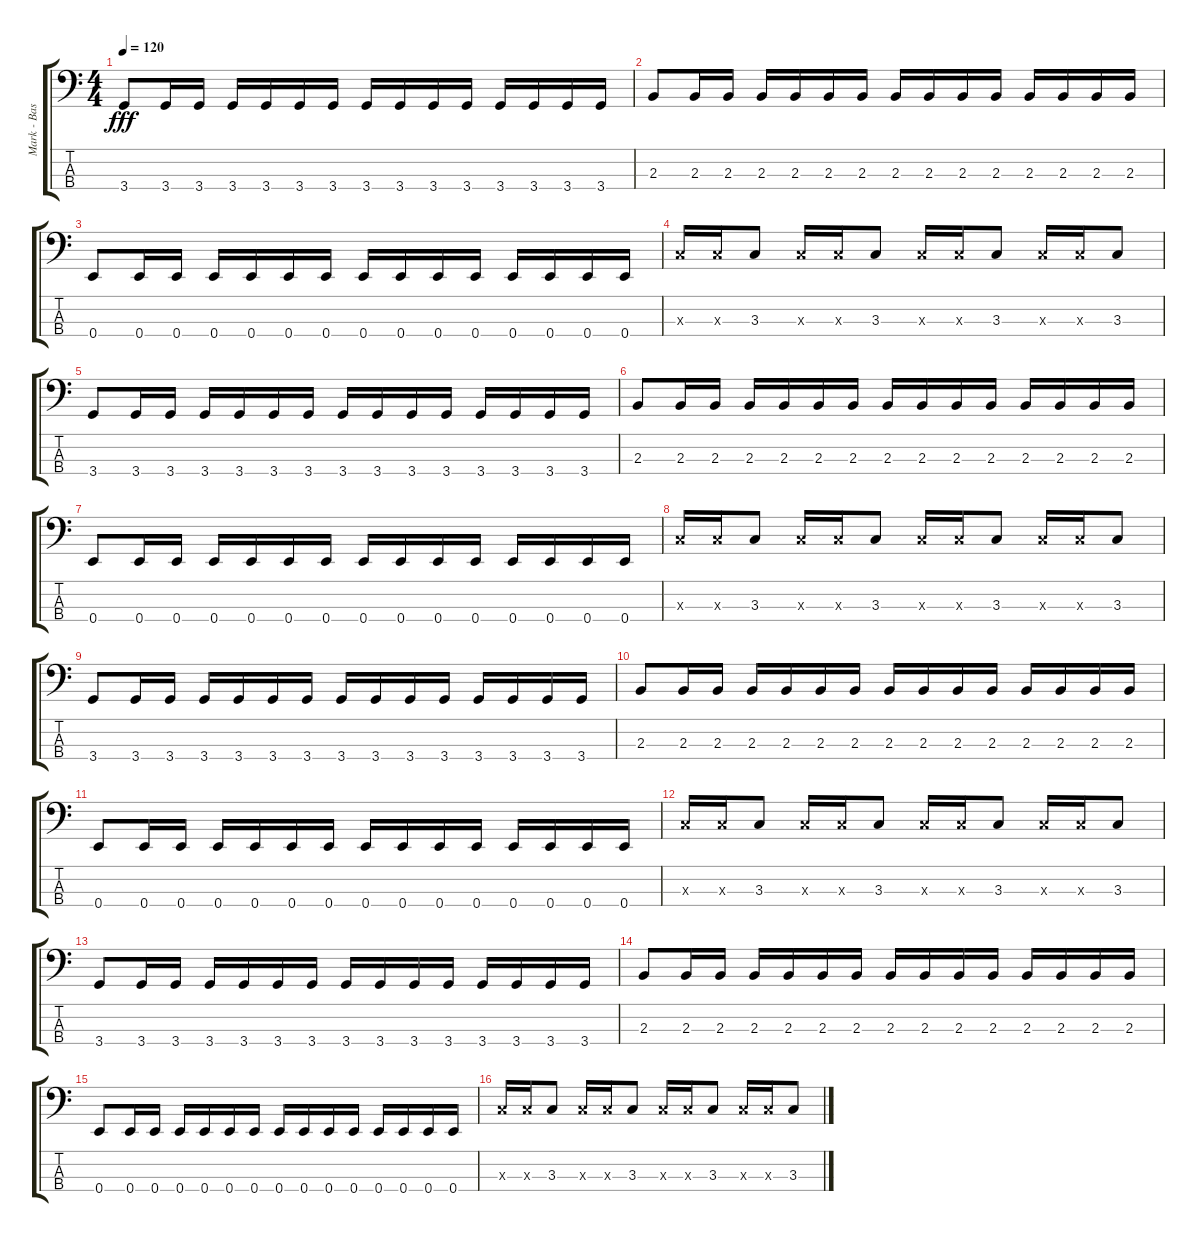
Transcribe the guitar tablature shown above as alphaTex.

\track ("Mark - Bass" "Mark - Bas") {instrument electricbassfinger}
\staff {score tabs}
\tuning (G2 D2 A1 E1) {hide}
\ts (4 4)
\tempo 120
\clef f4
\ks c
3.4.8{dy fff} 3.4.16 3.4.16 3.4.16 3.4.16 3.4.16 3.4.16 3.4.16 3.4.16 3.4.16 3.4.16 3.4.16 3.4.16 3.4.16 3.4.16 |
2.3.8 2.3.16 2.3.16 2.3.16 2.3.16 2.3.16 2.3.16 2.3.16 2.3.16 2.3.16 2.3.16 2.3.16 2.3.16 2.3.16 2.3.16 |
0.4.8 0.4.16 0.4.16 0.4.16 0.4.16 0.4.16 0.4.16 0.4.16 0.4.16 0.4.16 0.4.16 0.4.16 0.4.16 0.4.16 0.4.16 |
3.3{x}.16 3.3{x}.16 3.3.8 3.3{x}.16 3.3{x}.16 3.3.8 3.3{x}.16 3.3{x}.16 3.3.8 3.3{x}.16 3.3{x}.16 3.3.8 |
3.4.8 3.4.16 3.4.16 3.4.16 3.4.16 3.4.16 3.4.16 3.4.16 3.4.16 3.4.16 3.4.16 3.4.16 3.4.16 3.4.16 3.4.16 |
2.3.8 2.3.16 2.3.16 2.3.16 2.3.16 2.3.16 2.3.16 2.3.16 2.3.16 2.3.16 2.3.16 2.3.16 2.3.16 2.3.16 2.3.16 |
0.4.8 0.4.16 0.4.16 0.4.16 0.4.16 0.4.16 0.4.16 0.4.16 0.4.16 0.4.16 0.4.16 0.4.16 0.4.16 0.4.16 0.4.16 |
3.3{x}.16 3.3{x}.16 3.3.8 3.3{x}.16 3.3{x}.16 3.3.8 3.3{x}.16 3.3{x}.16 3.3.8 3.3{x}.16 3.3{x}.16 3.3.8 |
3.4.8 3.4.16 3.4.16 3.4.16 3.4.16 3.4.16 3.4.16 3.4.16 3.4.16 3.4.16 3.4.16 3.4.16 3.4.16 3.4.16 3.4.16 |
2.3.8 2.3.16 2.3.16 2.3.16 2.3.16 2.3.16 2.3.16 2.3.16 2.3.16 2.3.16 2.3.16 2.3.16 2.3.16 2.3.16 2.3.16 |
0.4.8 0.4.16 0.4.16 0.4.16 0.4.16 0.4.16 0.4.16 0.4.16 0.4.16 0.4.16 0.4.16 0.4.16 0.4.16 0.4.16 0.4.16 |
3.3{x}.16 3.3{x}.16 3.3.8 3.3{x}.16 3.3{x}.16 3.3.8 3.3{x}.16 3.3{x}.16 3.3.8 3.3{x}.16 3.3{x}.16 3.3.8 |
3.4.8 3.4.16 3.4.16 3.4.16 3.4.16 3.4.16 3.4.16 3.4.16 3.4.16 3.4.16 3.4.16 3.4.16 3.4.16 3.4.16 3.4.16 |
2.3.8 2.3.16 2.3.16 2.3.16 2.3.16 2.3.16 2.3.16 2.3.16 2.3.16 2.3.16 2.3.16 2.3.16 2.3.16 2.3.16 2.3.16 |
0.4.8 0.4.16 0.4.16 0.4.16 0.4.16 0.4.16 0.4.16 0.4.16 0.4.16 0.4.16 0.4.16 0.4.16 0.4.16 0.4.16 0.4.16 |
3.3{x}.16 3.3{x}.16 3.3.8 3.3{x}.16 3.3{x}.16 3.3.8 3.3{x}.16 3.3{x}.16 3.3.8 3.3{x}.16 3.3{x}.16 3.3.8
